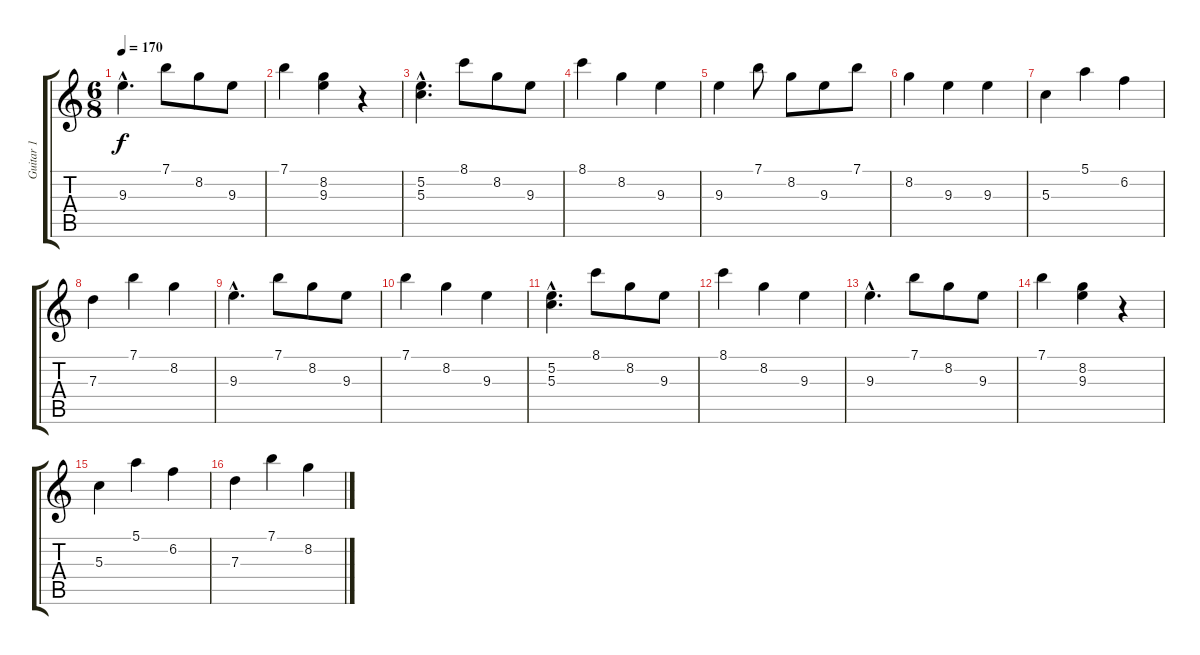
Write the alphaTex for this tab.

\track ("Guitar 1" "Guitar 1") {instrument distortionguitar}
\staff {score tabs}
\tuning (E4 B3 G3 D3 A2 E2) {hide}
\ts (6 8)
\tempo 170
\clef g2
\ks c
9.3{hac}.4{d dy f} 7.1.8 8.2.8 9.3.8 |
7.1.4 (8.2 9.3).4 r.4 |
(5.2{hac} 5.3{hac}).4{d} 8.1.8 8.2.8 9.3.8 |
8.1.4 8.2.4 9.3.4 |
9.3.4 7.1.8 8.2.8 9.3.8 7.1.8 |
8.2.4 9.3.4 9.3.4 |
5.3.4 5.1.4 6.2.4 |
7.3.4 7.1.4 8.2.4 |
9.3{hac}.4{d} 7.1.8 8.2.8 9.3.8 |
7.1.4 8.2.4 9.3.4 |
(5.2{hac} 5.3{hac}).4{d} 8.1.8 8.2.8 9.3.8 |
8.1.4 8.2.4 9.3.4 |
9.3{hac}.4{d} 7.1.8 8.2.8 9.3.8 |
7.1.4 (8.2 9.3).4 r.4 |
5.3.4 5.1.4 6.2.4 |
7.3.4 7.1.4 8.2.4
